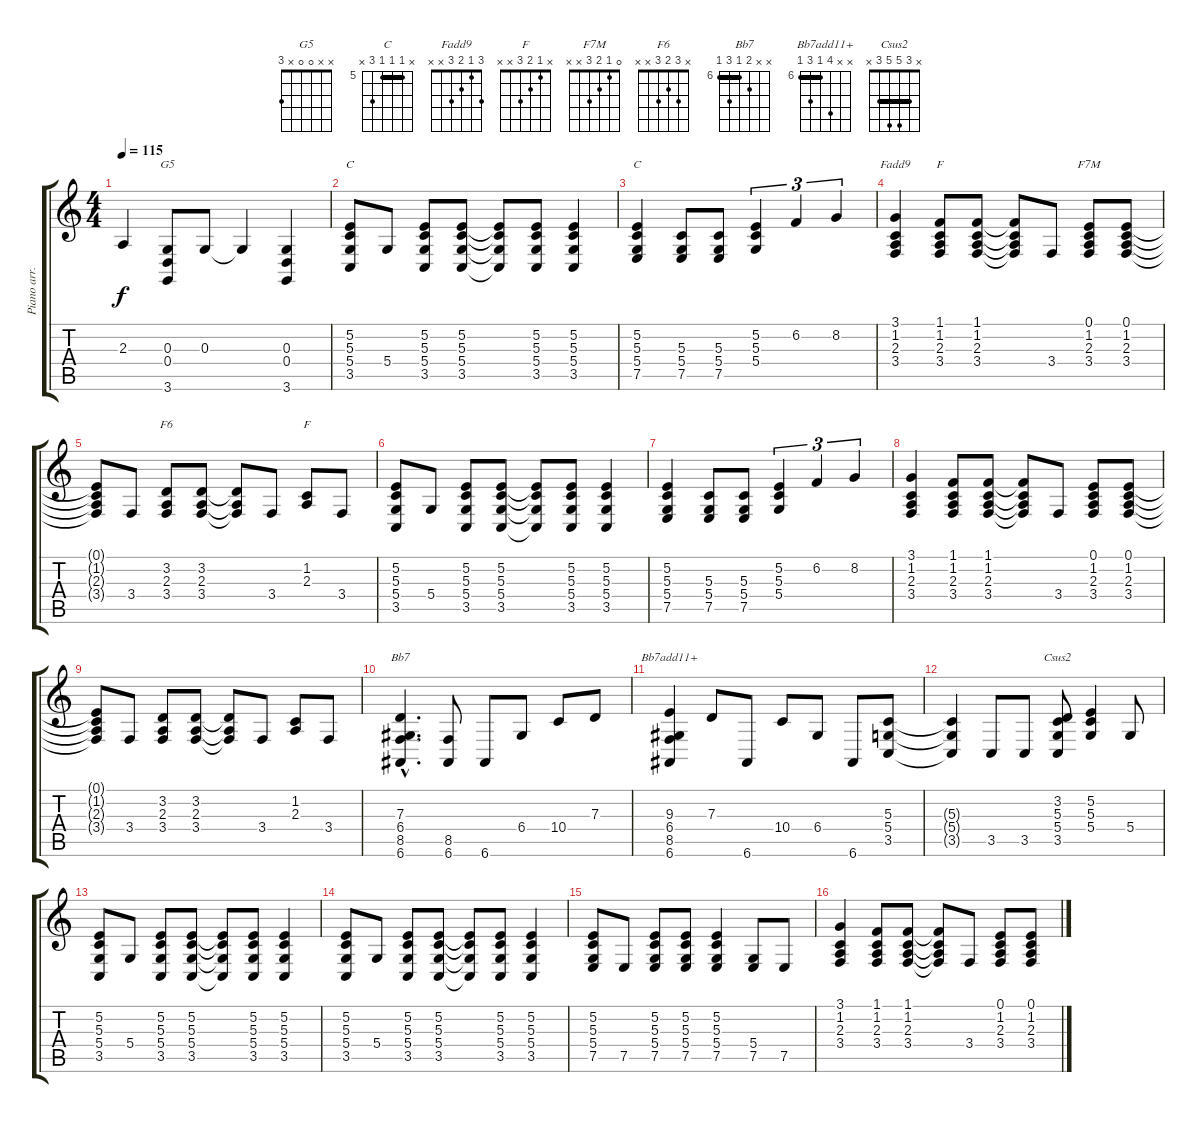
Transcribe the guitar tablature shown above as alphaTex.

\track ("Piano arr. pour guitare" "Piano arr.") {instrument acousticgrandpiano}
\staff {score tabs}
\tuning (E4 B3 G3 D3 A2 E2) {hide}
\chord ("G5" x x 0 0 x 3)
\chord ("C" x 5 5 5 3 x) {barre 5}
\chord ("C" x 5 5 5 7 x) {firstfret 5 barre 5}
\chord ("Fadd9" 3 1 2 3 x x)
\chord ("F" 1 1 2 3 x x) {barre 1}
\chord ("F7M" 0 1 2 3 x x)
\chord ("F6" x 3 2 3 x x)
\chord ("F" x 1 2 3 x x)
\chord ("Bb7" x x 7 6 8 6) {firstfret 6 barre 6}
\chord ("Bb7add11+" x x 9 6 8 6) {firstfret 6 barre 6}
\chord ("Csus2" x 3 5 5 3 x) {barre 3}
\ts (4 4)
\tempo 115
\clef g2
\ks c
2.3{t}.4{dy f} (0.3 0.4 3.6).8{ch "G5"} 0.3.8 0.3{t}.4 (0.3 0.4 3.6).4 |
(5.2 5.3 5.4 3.5).8{ch "C"} 5.4.8 (5.2 5.3 5.4 3.5).8 (5.2 5.3 5.4 3.5).8 (5.2{t} 5.3{t} 5.4{t} 3.5{t}).8 (5.2 5.3 5.4 3.5).8 (5.2 5.3 5.4 3.5).4 |
(5.2 5.3 5.4 7.5).4{ch "C"} (5.3 5.4 7.5).8 (5.3 5.4 7.5).8 (5.2 5.3 5.4).4{tu (3 2)} 6.2.4{tu (3 2)} 8.2.4{tu (3 2)} |
(3.1 1.2 2.3 3.4).4{ch "Fadd9"} (1.1 1.2 2.3 3.4).8{ch "F"} (1.1 1.2 2.3 3.4).8 (1.1{t} 1.2{t} 2.3{t} 3.4{t}).8 3.4.8 (0.1 1.2 2.3 3.4).8{ch "F7M"} (0.1 1.2 2.3 3.4).8 |
(0.1{t} 1.2{t} 2.3{t} 3.4{t}).8 3.4.8 (3.2 2.3 3.4).8{ch "F6"} (3.2 2.3 3.4).8 (3.2{t} 2.3{t} 3.4{t}).8 3.4.8 (1.2 2.3).8{ch "F"} 3.4.8 |
(5.2 5.3 5.4 3.5).8 5.4.8 (5.2 5.3 5.4 3.5).8 (5.2 5.3 5.4 3.5).8 (5.2{t} 5.3{t} 5.4{t} 3.5{t}).8 (5.2 5.3 5.4 3.5).8 (5.2 5.3 5.4 3.5).4 |
(5.2 5.3 5.4 7.5).4 (5.3 5.4 7.5).8 (5.3 5.4 7.5).8 (5.2 5.3 5.4).4{tu (3 2)} 6.2.4{tu (3 2)} 8.2.4{tu (3 2)} |
(3.1 1.2 2.3 3.4).4 (1.1 1.2 2.3 3.4).8 (1.1 1.2 2.3 3.4).8 (1.1{t} 1.2{t} 2.3{t} 3.4{t}).8 3.4.8 (0.1 1.2 2.3 3.4).8 (0.1 1.2 2.3 3.4).8 |
(0.1{t} 1.2{t} 2.3{t} 3.4{t}).8 3.4.8 (3.2 2.3 3.4).8 (3.2 2.3 3.4).8 (3.2{t} 2.3{t} 3.4{t}).8 3.4.8 (1.2 2.3).8 3.4.8 |
(7.3{hac} 6.4{hac} 8.5{hac} 6.6{hac}).4{d ch "Bb7"} (8.5 6.6).8 6.6.8 6.4.8 10.4.8 7.3.8 |
(9.3 6.4 8.5 6.6).4{ch "Bb7add11+"} 7.3.8 6.6.8 10.4.8 6.4.8 6.6.8 (5.3 5.4 3.5).8 |
(5.3{t} 5.4{t} 3.5{t}).4 3.5.8 3.5.8 (3.2 5.3 5.4 3.5).8{ch "Csus2"} (5.2 5.3 5.4).4 5.4.8 |
(5.2 5.3 5.4 3.5).8 5.4.8 (5.2 5.3 5.4 3.5).8 (5.2 5.3 5.4 3.5).8 (5.2{t} 5.3{t} 5.4{t} 3.5{t}).8 (5.2 5.3 5.4 3.5).8 (5.2 5.3 5.4 3.5).4 |
(5.2 5.3 5.4 3.5).8 5.4.8 (5.2 5.3 5.4 3.5).8 (5.2 5.3 5.4 3.5).8 (5.2{t} 5.3{t} 5.4{t} 3.5{t}).8 (5.2 5.3 5.4 3.5).8 (5.2 5.3 5.4 3.5).4 |
(5.2 5.3 5.4 7.5).8 7.5.8 (5.2 5.3 5.4 7.5).8 (5.2 5.3 5.4 7.5).8 (5.2 5.3 5.4 7.5).4 (5.4 7.5).8 7.5.8 |
(3.1 1.2 2.3 3.4).4 (1.1 1.2 2.3 3.4).8 (1.1 1.2 2.3 3.4).8 (1.1{t} 1.2{t} 2.3{t} 3.4{t}).8 3.4.8 (0.1 1.2 2.3 3.4).8 (0.1 1.2 2.3 3.4).8
